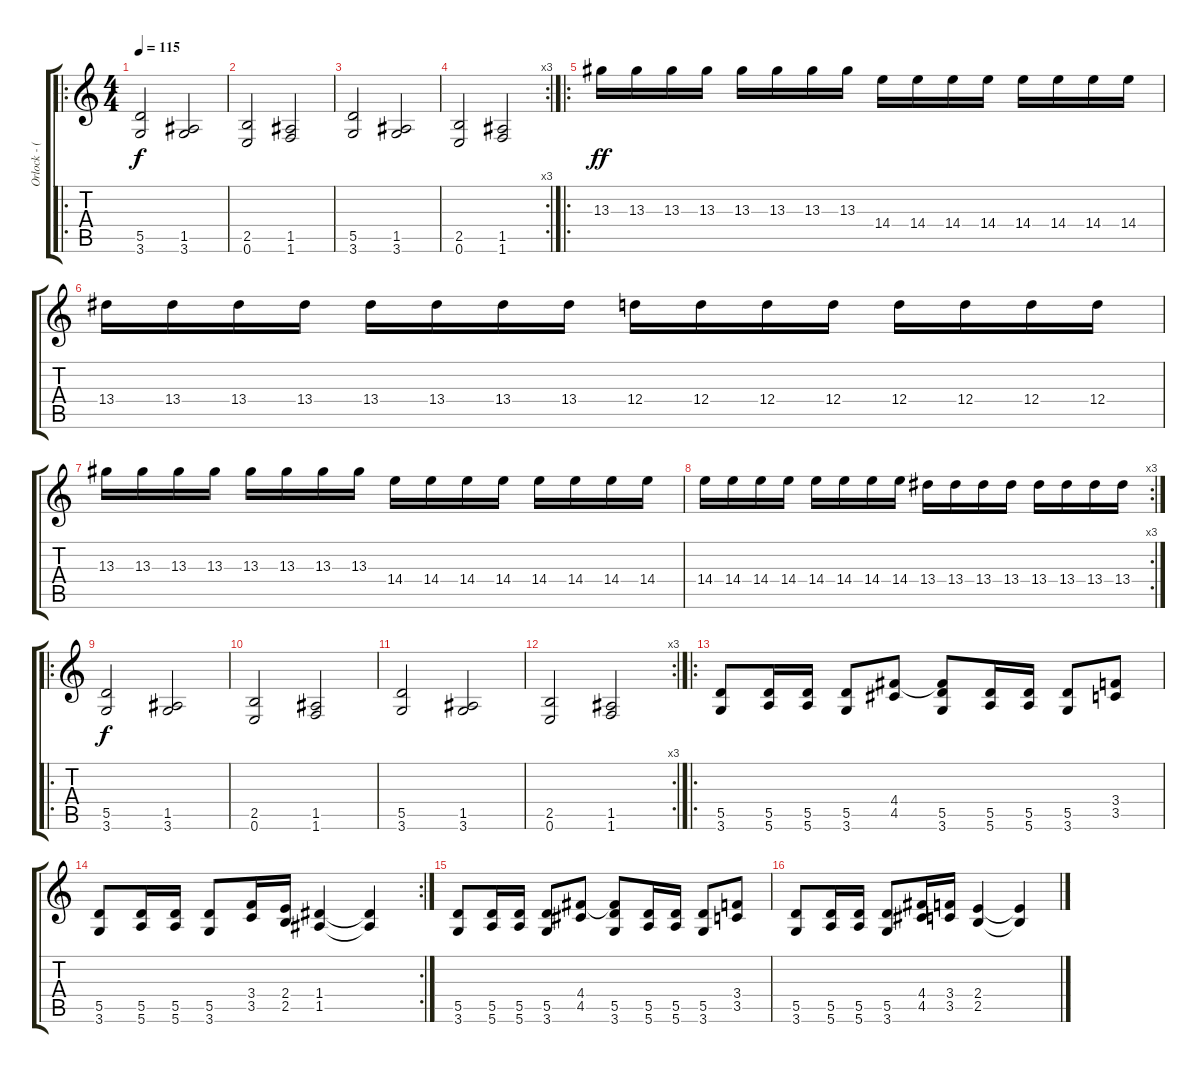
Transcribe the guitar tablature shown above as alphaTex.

\track ("Orlock - (Backing)" "Orlock - (") {instrument distortionguitar}
\staff {score tabs}
\tuning (E4 B3 G3 D3 A2 E2) {hide}
\ro
\ts (4 4)
\tempo 115
\clef g2
\ks c
(5.5 3.6).2{dy f} (1.5 3.6).2 |
(2.5 0.6).2 (1.5 1.6).2 |
(5.5 3.6).2 (1.5 3.6).2 |
\rc 3
(2.5 0.6).2 (1.5 1.6).2 |
\ro
13.3.16{dy ff} 13.3.16 13.3.16 13.3.16 13.3.16 13.3.16 13.3.16 13.3.16 14.4.16 14.4.16 14.4.16 14.4.16 14.4.16 14.4.16 14.4.16 14.4.16 |
13.4.16 13.4.16 13.4.16 13.4.16 13.4.16 13.4.16 13.4.16 13.4.16 12.4.16 12.4.16 12.4.16 12.4.16 12.4.16 12.4.16 12.4.16 12.4.16 |
13.3.16 13.3.16 13.3.16 13.3.16 13.3.16 13.3.16 13.3.16 13.3.16 14.4.16 14.4.16 14.4.16 14.4.16 14.4.16 14.4.16 14.4.16 14.4.16 |
\rc 3
14.4.16 14.4.16 14.4.16 14.4.16 14.4.16 14.4.16 14.4.16 14.4.16 13.4.16 13.4.16 13.4.16 13.4.16 13.4.16 13.4.16 13.4.16 13.4.16 |
\ro
(5.5 3.6).2{dy f} (1.5 3.6).2 |
(2.5 0.6).2 (1.5 1.6).2 |
(5.5 3.6).2 (1.5 3.6).2 |
\rc 3
(2.5 0.6).2 (1.5 1.6).2 |
\ro
(5.5 3.6).8 (5.5 5.6).16 (5.5 5.6).16 (5.5 3.6).8 (4.4 4.5).8 (4.4{t} 5.5 3.6).8 (5.5 5.6).16 (5.5 5.6).16 (5.5 3.6).8 (3.4 3.5).8 |
\rc 2
(5.5 3.6).8 (5.5 5.6).16 (5.5 5.6).16 (5.5 3.6).8 (3.4 3.5).16 (2.4 2.5).16 (1.4 1.5).4 (1.4{t} 1.5{t}).4 |
(5.5 3.6).8 (5.5 5.6).16 (5.5 5.6).16 (5.5 3.6).8 (4.4 4.5).8 (4.4{t} 5.5 3.6).8 (5.5 5.6).16 (5.5 5.6).16 (5.5 3.6).8 (3.4 3.5).8 |
(5.5 3.6).8 (5.5 5.6).16 (5.5 5.6).16 (5.5 3.6).8 (4.4 4.5).16 (3.4 3.5).16 (2.4 2.5).4 (2.4{t} 2.5{t}).4
